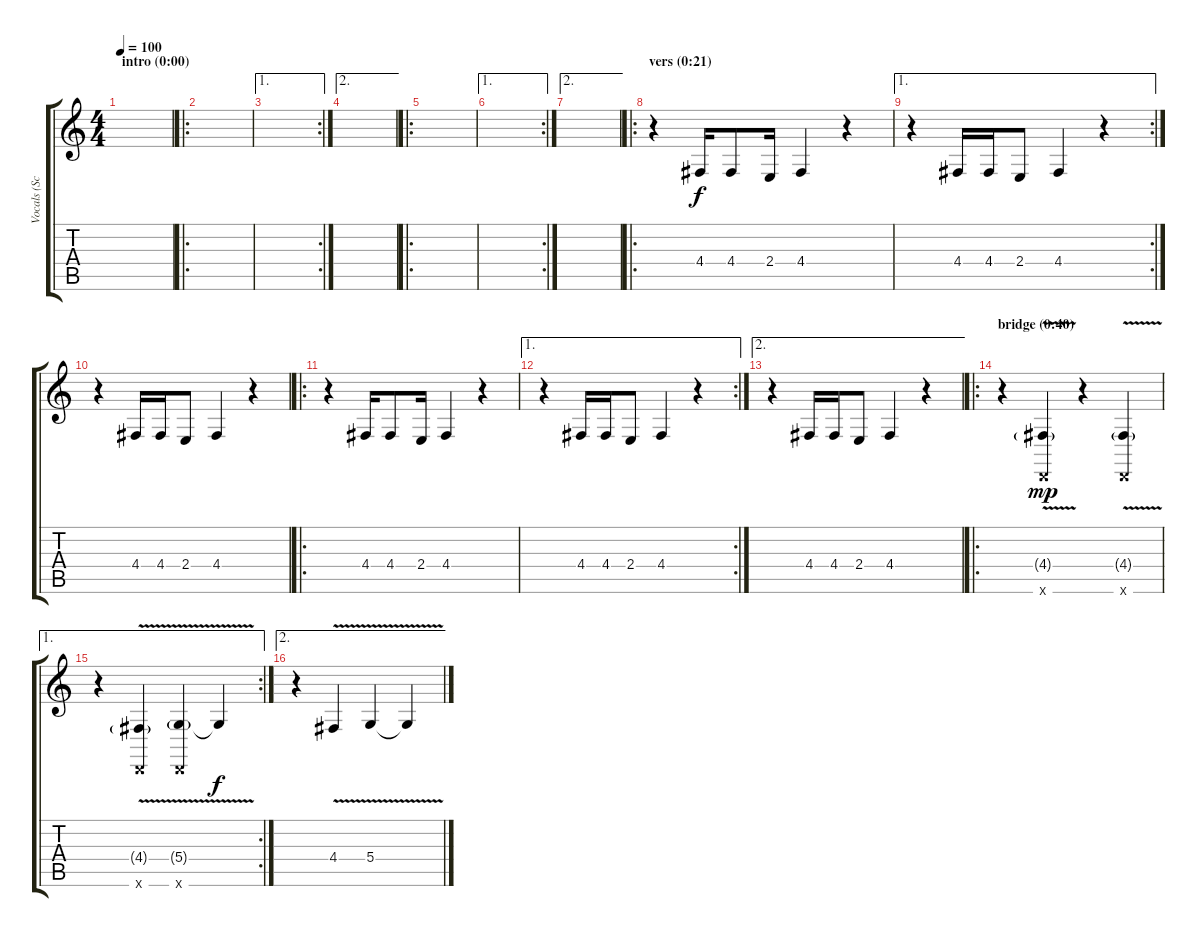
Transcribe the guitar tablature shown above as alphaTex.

\track ("Vocals (Scott)" "Vocals (Sc") {instrument cello}
\staff {score tabs}
\tuning (E4 B3 G3 D3 A2 D2) {hide}
\ts (4 4)
\section ("" "intro (0:00)")
\tempo 100
\clef g2
\ks c
|
\ro
|
\ae 1
\rc 2
|
\ae 2
|
\ro
|
\ae 1
\rc 2
|
\ae 2
|
\ro
\section ("" "vers (0:21)")
r.4 4.4.16 4.4.8 2.4.16 4.4.4 r.4 |
\ae 1
\rc 2
r.4 4.4.16 4.4.16 2.4.8 4.4.4 r.4 |
r.4 4.4.16 4.4.16 2.4.8 4.4.4 r.4 |
\ro
r.4 4.4.16 4.4.8 2.4.16 4.4.4 r.4 |
\ae 1
\rc 2
r.4 4.4.16 4.4.16 2.4.8 4.4.4 r.4 |
\ae 2
r.4 4.4.16 4.4.16 2.4.8 4.4.4 r.4 |
\ro
\section ("" "bridge (0:40)")
r.4{instrument lead6voice} (4.4{v g} 0.6{x}).4{dy mp} r.4 (4.4{v g} 0.6{x}).4 |
\ae 1
\rc 2
r.4{instrument lead6voice} (4.4{v g} 0.6{x}).4 (5.4{v g} 0.6{x}).4 5.4{t}.4{dy f} |
\ae 2
r.4{instrument lead6voice} 4.4{v}.4 5.4{v}.4 5.4{t}.4
